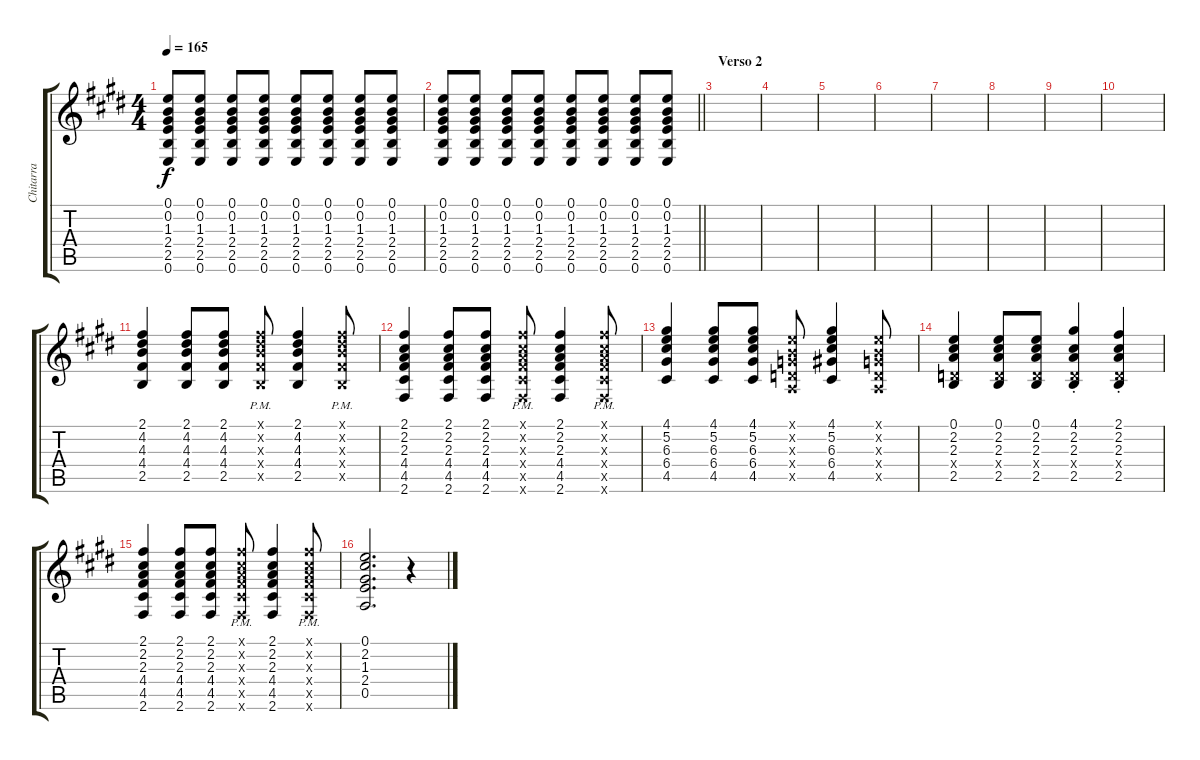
\track ("Chitarra" "Chitarra") {instrument overdrivenguitar}
\staff {score tabs}
\tuning (E4 B3 G3 D3 A2 E2) {hide}
\ts (4 4)
\tempo 165
\clef g2
\ks e
(0.1 0.2 1.3 2.4 2.5 0.6).8{dy f} (0.1 0.2 1.3 2.4 2.5 0.6).8 (0.1 0.2 1.3 2.4 2.5 0.6).8 (0.1 0.2 1.3 2.4 2.5 0.6).8 (0.1 0.2 1.3 2.4 2.5 0.6).8 (0.1 0.2 1.3 2.4 2.5 0.6).8 (0.1 0.2 1.3 2.4 2.5 0.6).8 (0.1 0.2 1.3 2.4 2.5 0.6).8 |
\barLineRight lightlight
(0.1 0.2 1.3 2.4 2.5 0.6).8 (0.1 0.2 1.3 2.4 2.5 0.6).8 (0.1 0.2 1.3 2.4 2.5 0.6).8 (0.1 0.2 1.3 2.4 2.5 0.6).8 (0.1 0.2 1.3 2.4 2.5 0.6).8 (0.1 0.2 1.3 2.4 2.5 0.6).8 (0.1 0.2 1.3 2.4 2.5 0.6).8 (0.1 0.2 1.3 2.4 2.5 0.6).8 |
\section ("" "Verso 2")
|
|
|
|
|
|
|
|
(2.1 4.2 4.3 4.4 2.5).4{volume 8} (2.1 4.2 4.3 4.4 2.5).8 (2.1 4.2 4.3 4.4 2.5).8 (2.1{pm x} 4.2{pm x} 4.3{pm x} 4.4{pm x} 2.5{pm x}).8 (2.1 4.2 4.3 4.4 2.5).4 (2.1{pm x} 4.2{pm x} 4.3{pm x} 4.4{pm x} 2.5{pm x}).8 |
(2.1 2.2 2.3 4.4 4.5 2.6).4 (2.1 2.2 2.3 4.4 4.5 2.6).8 (2.1 2.2 2.3 4.4 4.5 2.6).8 (2.1{pm x} 2.2{pm x} 2.3{pm x} 4.4{pm x} 4.5{pm x} 2.6{pm x}).8 (2.1 2.2 2.3 4.4 4.5 2.6).4 (2.1{pm x} 2.2{pm x} 2.3{pm x} 4.4{pm x} 4.5{pm x} 2.6{pm x}).8 |
(4.1 5.2 6.3 6.4 4.5).4 (4.1 5.2 6.3 6.4 4.5).8 (4.1 5.2 6.3 6.4 4.5).8 (0.1{x} 0.2{x} 0.3{x} 0.4{x} 0.5{x}).8 (4.1 5.2 6.3 6.4 4.5).4 (0.1{x} 0.2{x} 0.3{x} 0.4{x} 0.5{x}).8 |
(0.1 2.2 2.3 0.4{x} 2.5).4 (0.1 2.2 2.3 0.4{x} 2.5).8 (0.1 2.2 2.3 0.4{x} 2.5).8 (4.1{st} 2.2{st} 2.3{st} 0.4{x} 2.5{st}).4 (2.1{st} 2.2{st} 2.3{st} 0.4{x} 2.5{st}).4 |
(2.1 2.2 2.3 4.4 4.5 2.6).4 (2.1 2.2 2.3 4.4 4.5 2.6).8 (2.1 2.2 2.3 4.4 4.5 2.6).8 (2.1{pm x} 2.2{pm x} 2.3{pm x} 4.4{pm x} 4.5{pm x} 2.6{pm x}).8 (2.1 2.2 2.3 4.4 4.5 2.6).4 (2.1{pm x} 2.2{pm x} 2.3{pm x} 4.4{pm x} 4.5{pm x} 2.6{pm x}).8 |
(0.1 2.2 1.3 2.4 0.5).2{d} r.4
